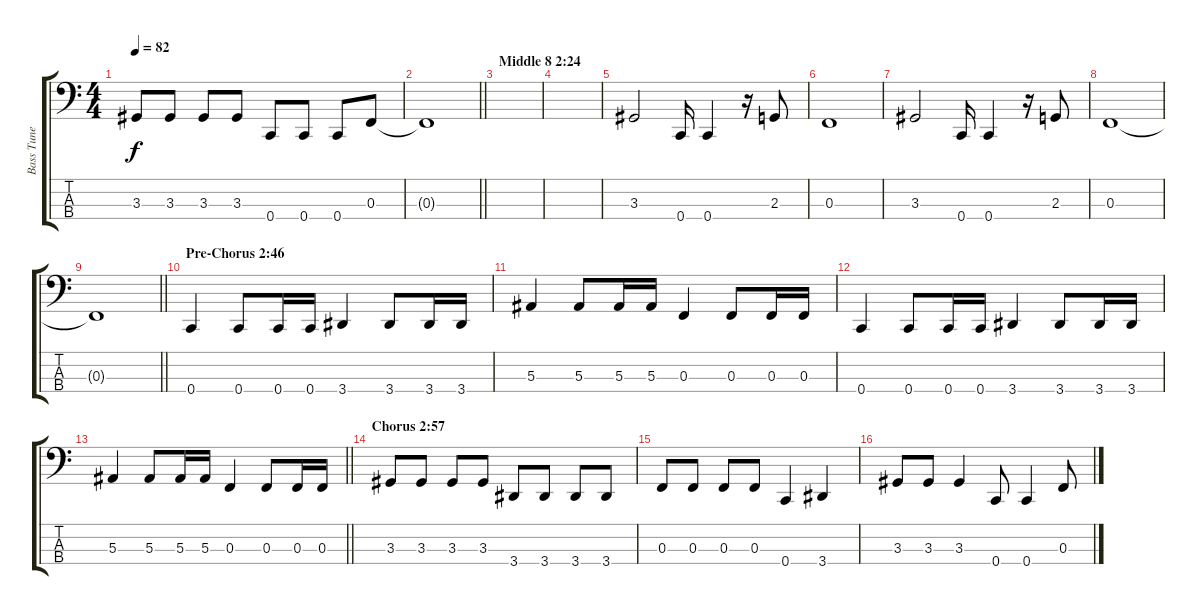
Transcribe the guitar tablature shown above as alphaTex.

\track ("Bass Tune" "Bass Tune") {instrument electricbasspick}
\staff {score tabs}
\tuning (Eb2 Bb1 F1 C1) {hide}
\ts (4 4)
\tempo 82
\clef f4
\ks c
3.3.8{dy f} 3.3.8 3.3.8 3.3.8 0.4.8 0.4.8 0.4.8 0.3.8 |
\barLineRight lightlight
0.3{t}.1 |
\section ("" "Middle 8 2:24")
|
|
3.3.2 0.4.16 0.4.4 r.16 2.3.8 |
0.3.1 |
3.3.2 0.4.16 0.4.4 r.16 2.3.8 |
0.3.1 |
\barLineRight lightlight
0.3{t}.1 |
\section ("" "Pre-Chorus 2:46")
0.4.4 0.4.8 0.4.16 0.4.16 3.4.4 3.4.8 3.4.16 3.4.16 |
5.3.4 5.3.8 5.3.16 5.3.16 0.3.4 0.3.8 0.3.16 0.3.16 |
0.4.4 0.4.8 0.4.16 0.4.16 3.4.4 3.4.8 3.4.16 3.4.16 |
\barLineRight lightlight
5.3.4 5.3.8 5.3.16 5.3.16 0.3.4 0.3.8 0.3.16 0.3.16 |
\section ("" "Chorus 2:57")
3.3.8 3.3.8 3.3.8 3.3.8 3.4.8 3.4.8 3.4.8 3.4.8 |
0.3.8 0.3.8 0.3.8 0.3.8 0.4.4 3.4.4 |
3.3.8 3.3.8 3.3.4 0.4.8 0.4.4 0.3.8
